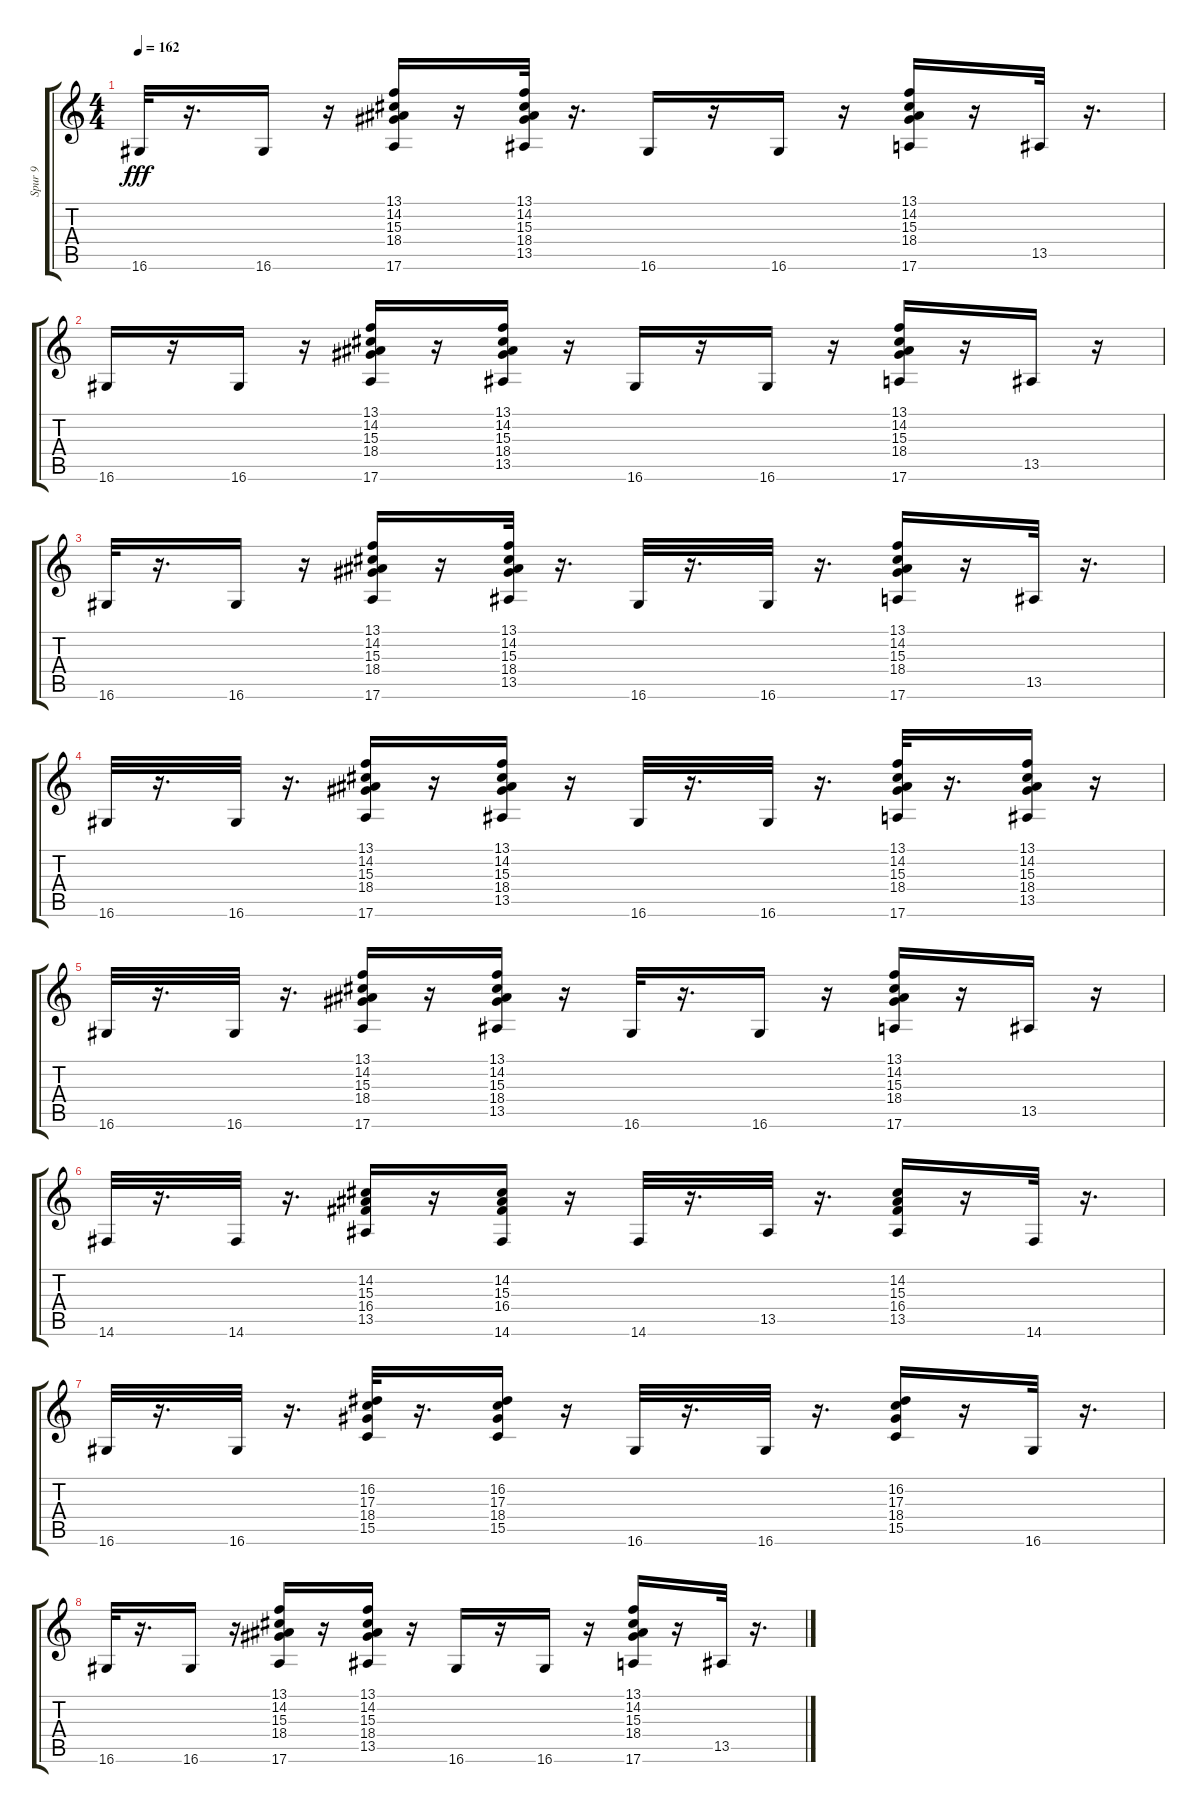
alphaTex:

\track ("Spur 9" "Spur 9") {instrument vibraphone}
\staff {score tabs}
\tuning (E4 B3 G3 D3 A2 E2) {hide}
\ts (4 4)
\tempo 162
\clef g2
\ks c
16.6.32{dy fff} r.16{d} 16.6.16 r.16 (13.1 14.2 15.3 18.4 17.6).16 r.16 (13.1 14.2 15.3 18.4 13.5).32 r.16{d} 16.6.16 r.16 16.6.16 r.16 (13.1 14.2 15.3 18.4 17.6).16 r.16 13.5.32 r.16{d} |
16.6.16 r.16 16.6.16 r.16 (13.1 14.2 15.3 18.4 17.6).16 r.16 (13.1 14.2 15.3 18.4 13.5).16 r.16 16.6.16 r.16 16.6.16 r.16 (13.1 14.2 15.3 18.4 17.6).16 r.16 13.5.16 r.16 |
16.6.32 r.16{d} 16.6.16 r.16 (13.1 14.2 15.3 18.4 17.6).16 r.16 (13.1 14.2 15.3 18.4 13.5).32 r.16{d} 16.6.32 r.16{d} 16.6.32 r.16{d} (13.1 14.2 15.3 18.4 17.6).16 r.16 13.5.32 r.16{d} |
16.6.32 r.16{d} 16.6.32 r.16{d} (13.1 14.2 15.3 18.4 17.6).16 r.16 (13.1 14.2 15.3 18.4 13.5).16 r.16 16.6.32 r.16{d} 16.6.32 r.16{d} (13.1 14.2 15.3 18.4 17.6).32 r.16{d} (13.1 14.2 15.3 18.4 13.5).16 r.16 |
16.6.32 r.16{d} 16.6.32 r.16{d} (13.1 14.2 15.3 18.4 17.6).16 r.16 (13.1 14.2 15.3 18.4 13.5).16 r.16 16.6.32 r.16{d} 16.6.16 r.16 (13.1 14.2 15.3 18.4 17.6).16 r.16 13.5.16 r.16 |
14.6.32 r.16{d} 14.6.32 r.16{d} (14.2 15.3 16.4 13.5).16 r.16 (14.2 15.3 16.4 14.6).16 r.16 14.6.32 r.16{d} 13.5.32 r.16{d} (14.2 15.3 16.4 13.5).16 r.16 14.6.32 r.16{d} |
16.6.32 r.16{d} 16.6.32 r.16{d} (16.2 17.3 18.4 15.5).32 r.16{d} (16.2 17.3 18.4 15.5).16 r.16 16.6.32 r.16{d} 16.6.32 r.16{d} (16.2 17.3 18.4 15.5).16 r.16 16.6.32 r.16{d} |
16.6.32 r.16{d} 16.6.16 r.16 (13.1 14.2 15.3 18.4 17.6).16 r.16 (13.1 14.2 15.3 18.4 13.5).16 r.16 16.6.16 r.16 16.6.16 r.16 (13.1 14.2 15.3 18.4 17.6).16 r.16 13.5.32 r.16{d}
